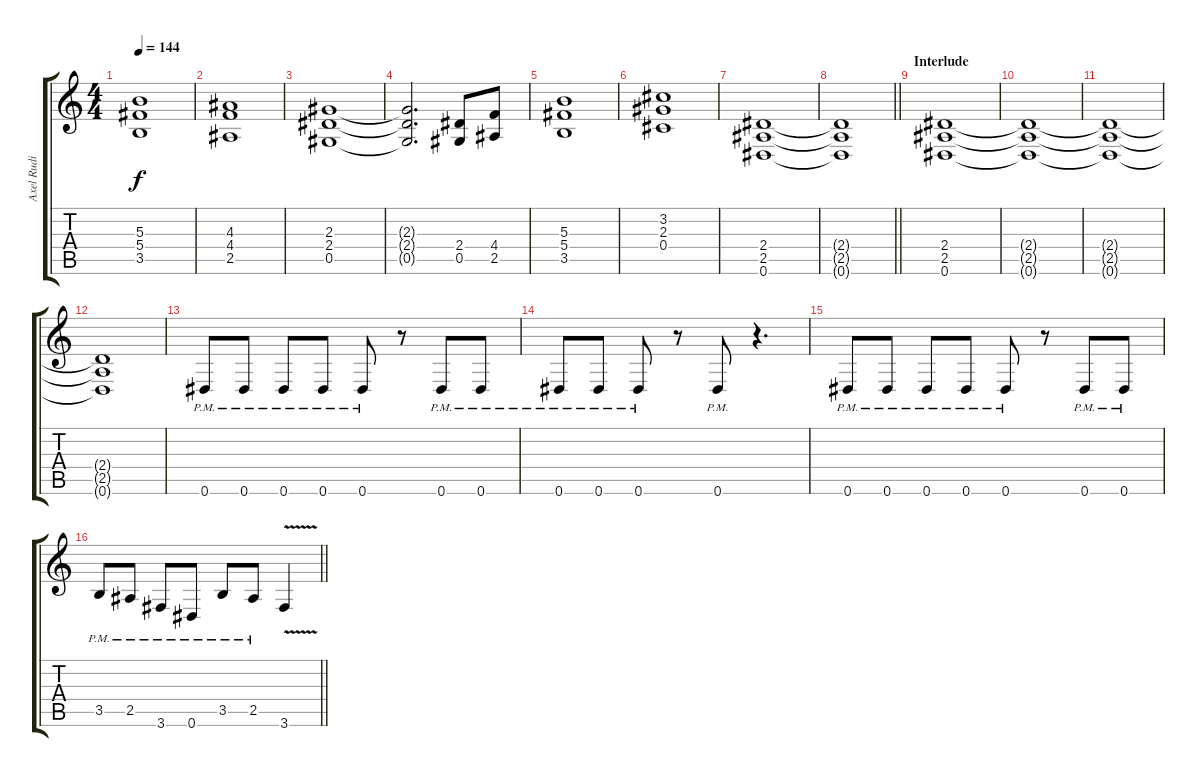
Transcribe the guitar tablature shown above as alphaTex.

\track ("Axel Rudi Pell" "Axel Rudi ") {instrument distortionguitar}
\staff {score tabs}
\tuning (Eb4 Bb3 Gb3 Db3 Ab2 Eb2) {hide}
\ts (4 4)
\tempo 144
\clef g2
\ks c
(5.3 5.4 3.5).1{dy f} |
(4.3 4.4 2.5).1 |
(2.3 2.4 0.5).1 |
(2.3{t} 2.4{t} 0.5{t}).2{d} (2.4 0.5).8 (4.4 2.5).8 |
(5.3 5.4 3.5).1 |
(3.2 2.3 0.4).1 |
(2.4 2.5 0.6).1 |
\barLineRight lightlight
(2.4{t} 2.5{t} 0.6{t}).1 |
\section ("" "Interlude")
(2.4 2.5 0.6).1 |
(2.4{t} 2.5{t} 0.6{t}).1 |
(2.4{t} 2.5{t} 0.6{t}).1 |
(2.4{t} 2.5{t} 0.6{t}).1 |
0.6{pm}.8 0.6{pm}.8 0.6{pm}.8 0.6{pm}.8 0.6{pm}.8 r.8 0.6{pm}.8 0.6{pm}.8 |
0.6{pm}.8 0.6{pm}.8 0.6{pm}.8 r.8 0.6{pm}.8 r.4{d} |
0.6{pm}.8 0.6{pm}.8 0.6{pm}.8 0.6{pm}.8 0.6{pm}.8 r.8 0.6{pm}.8 0.6{pm}.8 |
\barLineRight lightlight
3.5{pm}.8 2.5{pm}.8 3.6{pm}.8 0.6{pm}.8 3.5{pm}.8 2.5{pm}.8 3.6{v}.4
